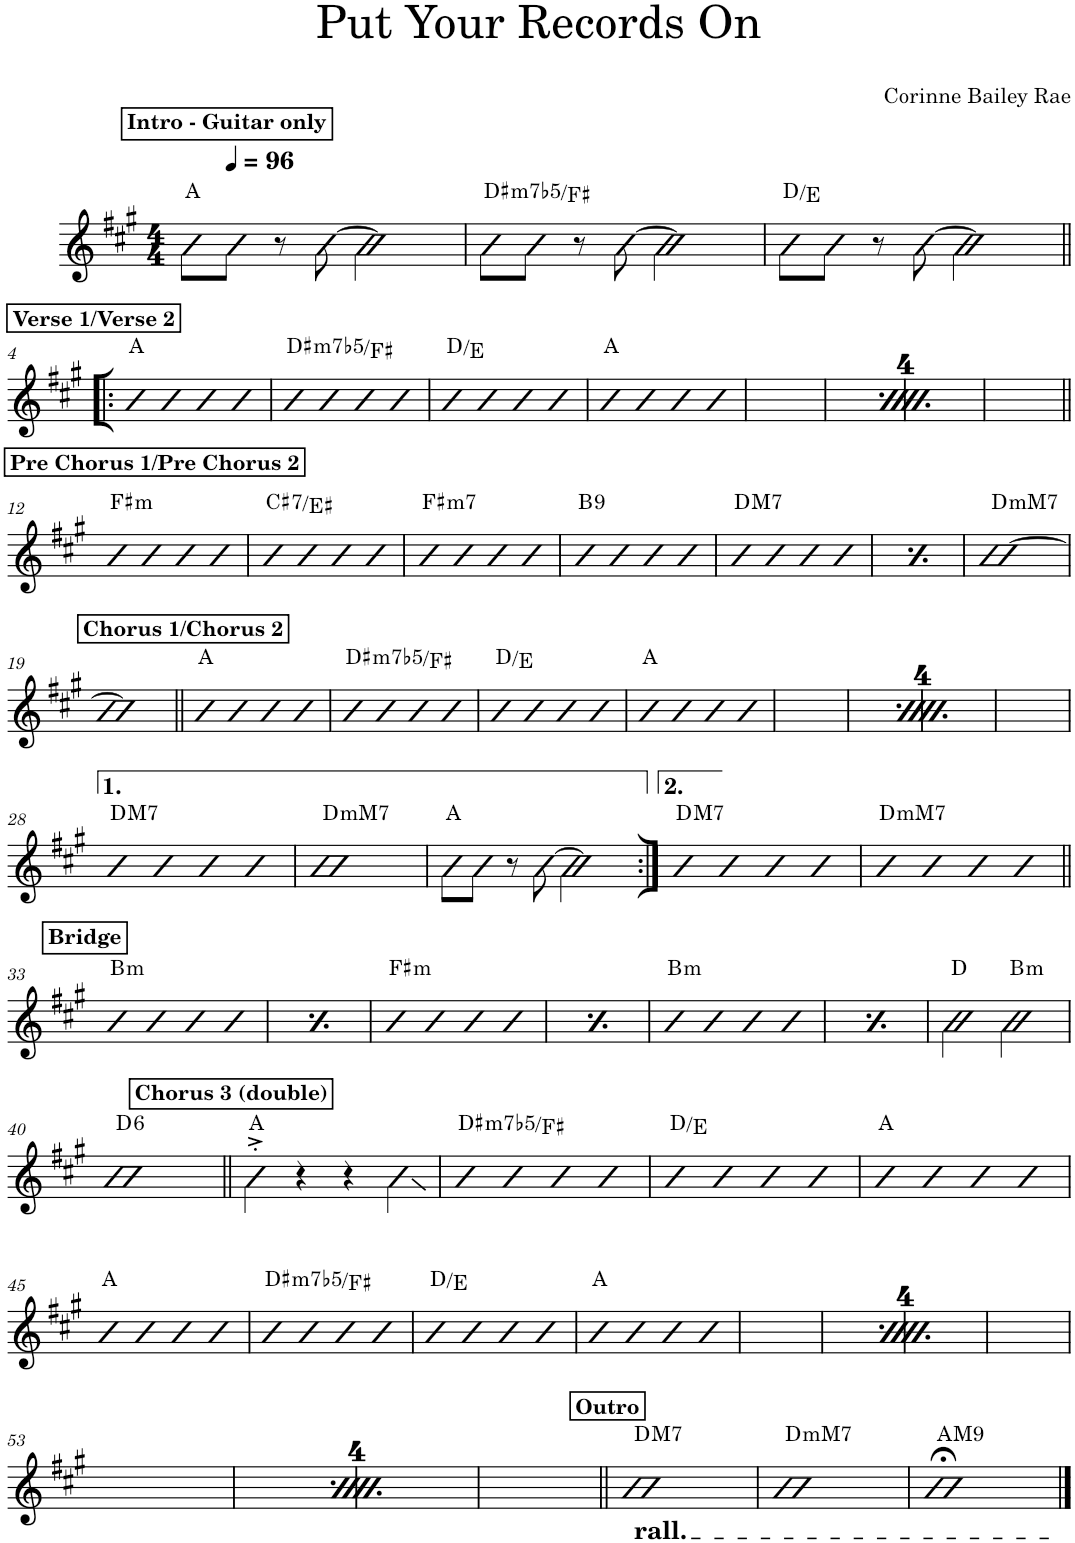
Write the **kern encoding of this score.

**kern	**harte
*part1	*part1
*staff1	*
*I"Piano	*
*I'Pno.	*
*clefG2	*
*k[f#c#g#]	*
*M4/4	*
*MM96	*
!!LO:REH:place=s1:a:B:cj:t=Intro - Guitar only
=1	=1
8b\L	A:maj
8b\J	.
8r	.
[8b\	.
2b\]	.
=2	=2
!	!LO:H:kt=m7b5
8b\L	D#:hdim7/b3
8b\J	.
8r	.
[8b\	.
2b\]	.
=3	=3
8b\L	D:maj/2
8b\J	.
8r	.
[8b\	.
2b\]	.
!!LO:LB:g=z
!!LO:REH:place=s1:a:B:cj:t=Verse 1/Verse 2
=4!|:	=4!|:
4b	A:maj
4b	.
4b	.
4b	.
=5	=5
!	!LO:H:kt=m7b5
4b	D#:hdim7/b3
4b	.
4b	.
4b	.
=6	=6
4b	D:maj/2
4b	.
4b	.
4b	.
=7	=7
4b	A:maj
4b	.
4b	.
4b	.
!!LO:REH:place=s1:a:B:cj:t=Verse 1/Verse 2
=8	=8
4b	A:maj
4b	.
4b	.
4b	.
=9	=9
!	!LO:H:kt=m7b5
4b	D#:hdim7/b3
4b	.
4b	.
4b	.
=10	=10
4b	D:maj/2
4b	.
4b	.
4b	.
=11	=11
4b	A:maj
4b	.
4b	.
4b	.
!!LO:LB:g=z
!!LO:REH:place=s1:a:B:cj:t=Pre Chorus 1/Pre Chorus 2
=12||	=12||
!	!LO:H:kt=m
4b	F#:min
4b	.
4b	.
4b	.
=13	=13
!	!LO:H:kt=7
4b	C#:7/3
4b	.
4b	.
4b	.
=14	=14
!	!LO:H:kt=m7
4b	F#:min7
4b	.
4b	.
4b	.
=15	=15
!	!LO:H:kt=9
4b	B:9
4b	.
4b	.
4b	.
=16	=16
!	!LO:H:kt=M7
4b	D:maj7
4b	.
4b	.
4b	.
=17	=17
!	!LO:H:kt=M7
4b	D:maj7
4b	.
4b	.
4b	.
=18	=18
!	!LO:H:kt=mM7
[1b	D:minmaj7
!!LO:LB:g=z
=19	=19
1b]	.
!!LO:REH:place=s1:a:B:cj:t=Chorus 1/Chorus 2
=20||	=20||
4b	A:maj
4b	.
4b	.
4b	.
=21	=21
!	!LO:H:kt=m7b5
4b	D#:hdim7/b3
4b	.
4b	.
4b	.
=22	=22
4b	D:maj/2
4b	.
4b	.
4b	.
=23	=23
4b	A:maj
4b	.
4b	.
4b	.
!!LO:REH:place=s1:a:B:cj:t=Chorus 1/Chorus 2
=24	=24
4b	A:maj
4b	.
4b	.
4b	.
=25	=25
!	!LO:H:kt=m7b5
4b	D#:hdim7/b3
4b	.
4b	.
4b	.
=26	=26
4b	D:maj/2
4b	.
4b	.
4b	.
=27	=27
4b	A:maj
4b	.
4b	.
4b	.
!!LO:LB:g=z
=28	=28
!	!LO:H:kt=M7
4b	D:maj7
4b	.
4b	.
4b	.
=29	=29
!	!LO:H:kt=mM7
1b	D:minmaj7
=30	=30
8b\L	A:maj
8b\J	.
8r	.
[8b\	.
2b\]	.
=31:|!	=31:|!
!	!LO:H:kt=M7
4b	D:maj7
4b	.
4b	.
4b	.
=32	=32
!	!LO:H:kt=mM7
4b	D:minmaj7
4b	.
4b	.
4b	.
!!LO:LB:g=z
!!LO:REH:place=s1:a:B:cj:t=Bridge
=33||	=33||
!	!LO:H:kt=m
4b	B:min
4b	.
4b	.
4b	.
!!LO:REH:place=s1:a:B:cj:t=Bridge
=34	=34
!	!LO:H:kt=m
4b	B:min
4b	.
4b	.
4b	.
=35	=35
!	!LO:H:kt=m
4b	F#:min
4b	.
4b	.
4b	.
=36	=36
!	!LO:H:kt=m
4b	F#:min
4b	.
4b	.
4b	.
=37	=37
!	!LO:H:kt=m
4b	B:min
4b	.
4b	.
4b	.
=38	=38
!	!LO:H:kt=m
4b	B:min
4b	.
4b	.
4b	.
=39	=39
2b\	D:maj
!	!LO:H:kt=m
2b\	B:min
!!LO:LB:g=z
=40	=40
!	!LO:H:kt=6
1b	D:maj6
!!LO:REH:place=s1:a:B:cj:t=Chorus 3 (double)
=41||	=41||
4b^'\	A:maj
4r	.
4r	.
4b\	.
=42	=42
!	!LO:H:kt=m7b5
4b	D#:hdim7/b3
4b	.
4b	.
4b	.
=43	=43
4b	D:maj/2
4b	.
4b	.
4b	.
=44	=44
4b	A:maj
4b	.
4b	.
4b	.
!!LO:LB:g=z
=45	=45
4b	A:maj
4b	.
4b	.
4b	.
=46	=46
!	!LO:H:kt=m7b5
4b	D#:hdim7/b3
4b	.
4b	.
4b	.
=47	=47
4b	D:maj/2
4b	.
4b	.
4b	.
=48	=48
4b	A:maj
4b	.
4b	.
4b	.
=49	=49
4b	A:maj
4b	.
4b	.
4b	.
=50	=50
!	!LO:H:kt=m7b5
4b	D#:hdim7/b3
4b	.
4b	.
4b	.
=51	=51
4b	D:maj/2
4b	.
4b	.
4b	.
=52	=52
4b	A:maj
4b	.
4b	.
4b	.
!!LO:LB:g=z
=53	=53
4b	A:maj
4b	.
4b	.
4b	.
=54	=54
!	!LO:H:kt=m7b5
4b	D#:hdim7/b3
4b	.
4b	.
4b	.
=55	=55
4b	D:maj/2
4b	.
4b	.
4b	.
=56	=56
4b	A:maj
4b	.
4b	.
4b	.
!!LO:REH:place=s1:a:B:cj:t=Outro
=57||	=57||
!LO:TX:b:t=rall.	!LO:H:kt=M7
1b	D:maj7
=58	=58
!	!LO:H:kt=mM7
1b	D:minmaj7
=59	=59
!	!LO:H:kt=M9
1b;<	A:maj9
==	==
*-	*-
